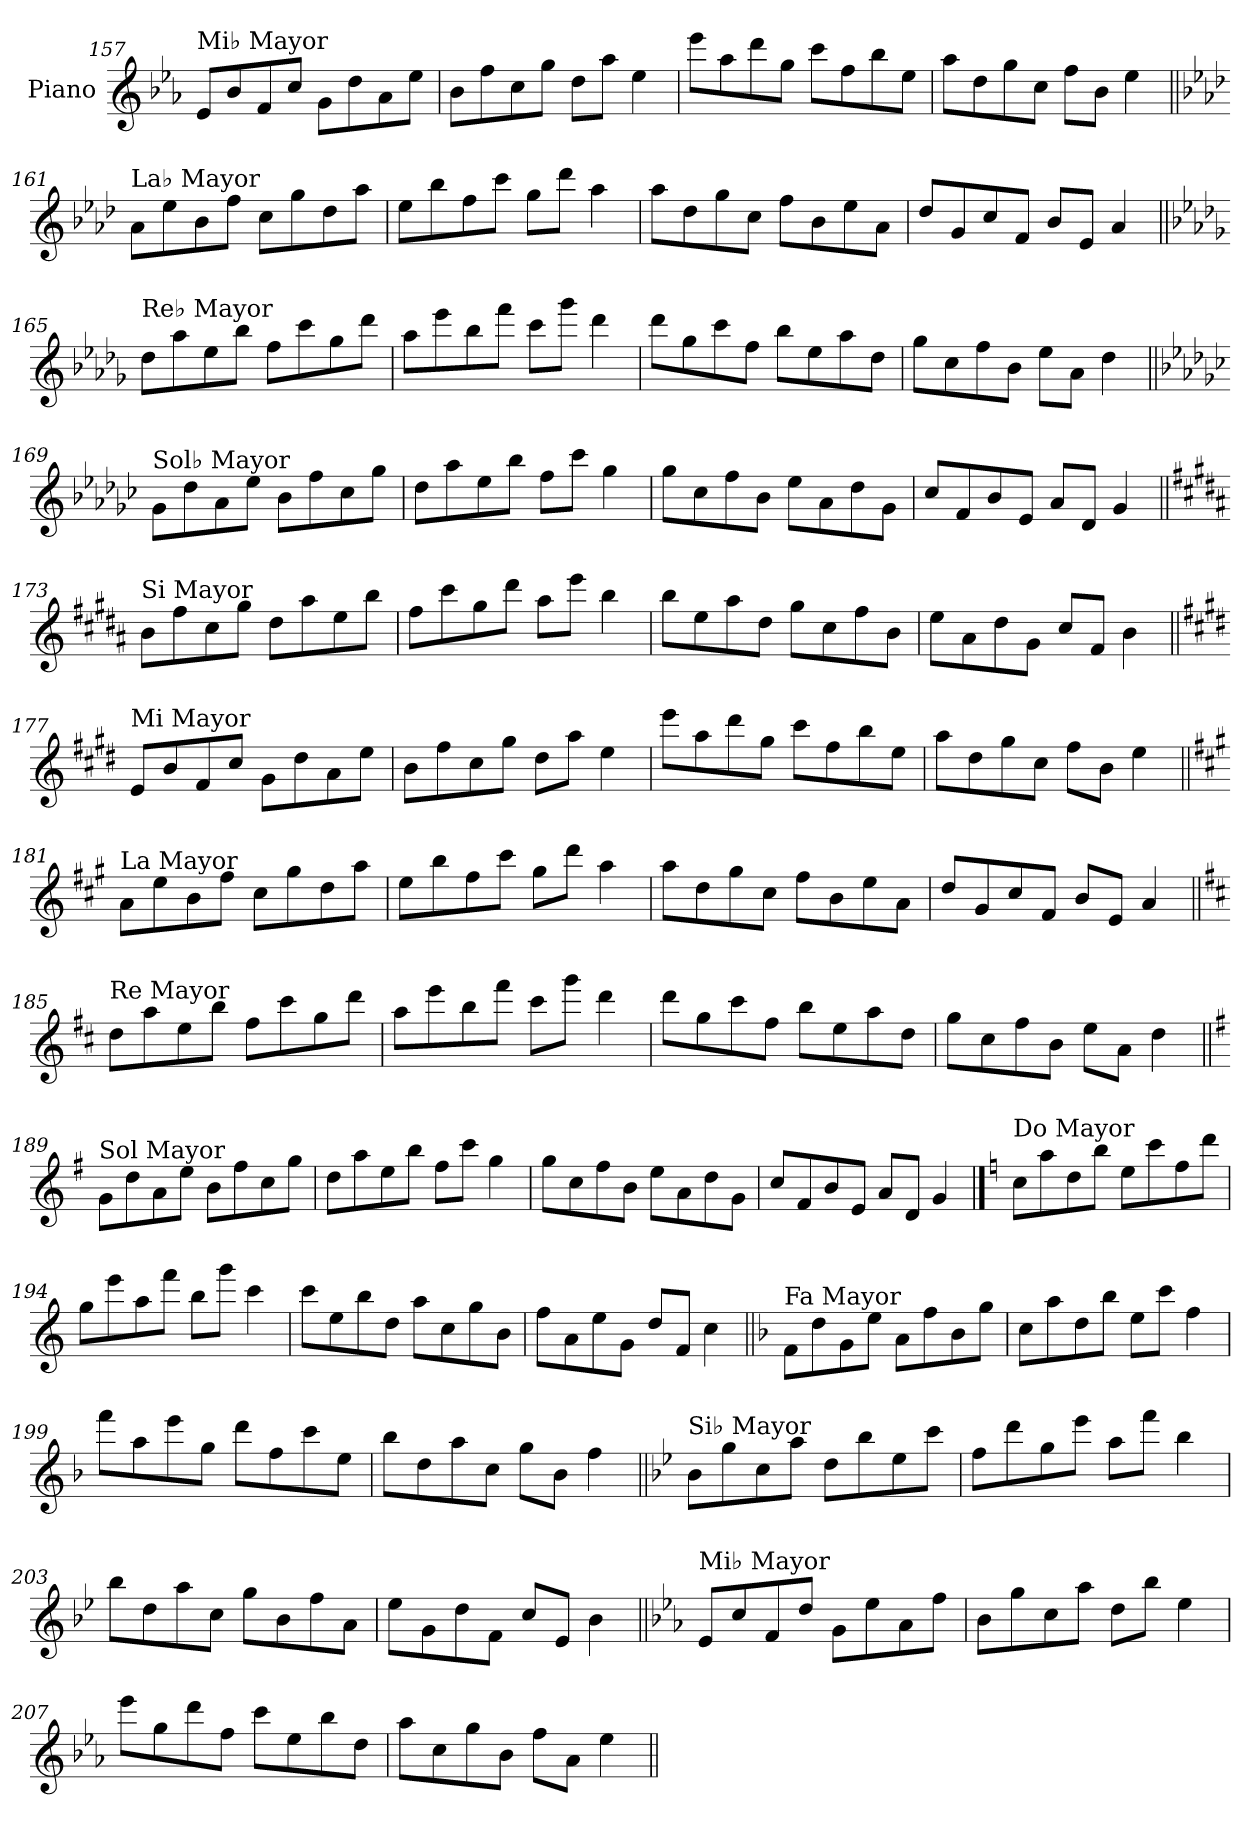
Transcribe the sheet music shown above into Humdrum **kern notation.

**kern
*part1
*staff1
*I"Piano
*I'Pno.
!!LO:LB:g=z
*clefG2
*k[b-e-a-]
=157
!LO:TX:a:t=Mi♭ Mayor
8e-/L
8b-/
8f/
8cc/J
8g\L
8dd\
8a-\
8ee-\J
=158
8b-\L
8ff\
8cc\
8gg\J
8dd\L
8aa-\J
4ee-\
=159
8eee-\L
8aa-\
8ddd\
8gg\J
8ccc\L
8ff\
8bb-\
8ee-\J
=160
8aa-\L
8dd\
8gg\
8cc\J
8ff\L
8b-\J
4ee-\
!!LO:LB:g=z
=161||
*k[b-e-a-d-]
!LO:TX:a:t=La♭ Mayor
8a-\L
8ee-\
8b-\
8ff\J
8cc\L
8gg\
8dd-\
8aa-\J
=162
8ee-\L
8bb-\
8ff\
8ccc\J
8gg\L
8ddd-\J
4aa-\
=163
8aa-\L
8dd-\
8gg\
8cc\J
8ff\L
8b-\
8ee-\
8a-\J
=164
8dd-/L
8g/
8cc/
8f/J
8b-/L
8e-/J
4a-/
!!LO:LB:g=z
=165||
*k[b-e-a-d-g-]
!LO:TX:a:t=Re♭ Mayor
8dd-\L
8aa-\
8ee-\
8bb-\J
8ff\L
8ccc\
8gg-\
8ddd-\J
=166
8aa-\L
8eee-\
8bb-\
8fff\J
8ccc\L
8ggg-\J
4ddd-\
=167
8ddd-\L
8gg-\
8ccc\
8ff\J
8bb-\L
8ee-\
8aa-\
8dd-\J
=168
8gg-\L
8cc\
8ff\
8b-\J
8ee-\L
8a-\J
4dd-\
!!LO:PB:g=z
=169||
*k[b-e-a-d-g-c-]
!LO:TX:a:t=Sol♭ Mayor
8g-\L
8dd-\
8a-\
8ee-\J
8b-\L
8ff\
8cc-\
8gg-\J
=170
8dd-\L
8aa-\
8ee-\
8bb-\J
8ff\L
8ccc-\J
4gg-\
=171
8gg-\L
8cc-\
8ff\
8b-\J
8ee-\L
8a-\
8dd-\
8g-\J
=172
8cc-/L
8f/
8b-/
8e-/J
8a-/L
8d-/J
4g-/
!!LO:LB:g=z
=173||
*k[f#c#g#d#a#]
!LO:TX:a:t=Si Mayor
8b\L
8ff#\
8cc#\
8gg#\J
8dd#\L
8aa#\
8ee\
8bb\J
=174
8ff#\L
8ccc#\
8gg#\
8ddd#\J
8aa#\L
8eee\J
4bb\
=175
8bb\L
8ee\
8aa#\
8dd#\J
8gg#\L
8cc#\
8ff#\
8b\J
=176
8ee\L
8a#\
8dd#\
8g#\J
8cc#/L
8f#/J
4b\
!!LO:LB:g=z
=177||
*k[f#c#g#d#]
!LO:TX:a:t=Mi Mayor
8e/L
8b/
8f#/
8cc#/J
8g#\L
8dd#\
8a\
8ee\J
=178
8b\L
8ff#\
8cc#\
8gg#\J
8dd#\L
8aa\J
4ee\
=179
8eee\L
8aa\
8ddd#\
8gg#\J
8ccc#\L
8ff#\
8bb\
8ee\J
=180
8aa\L
8dd#\
8gg#\
8cc#\J
8ff#\L
8b\J
4ee\
!!LO:LB:g=z
=181||
*k[f#c#g#]
!LO:TX:a:t=La Mayor
8a\L
8ee\
8b\
8ff#\J
8cc#\L
8gg#\
8dd\
8aa\J
=182
8ee\L
8bb\
8ff#\
8ccc#\J
8gg#\L
8ddd\J
4aa\
=183
8aa\L
8dd\
8gg#\
8cc#\J
8ff#\L
8b\
8ee\
8a\J
=184
8dd/L
8g#/
8cc#/
8f#/J
8b/L
8e/J
4a/
!!LO:LB:g=z
=185||
*k[f#c#]
!LO:TX:a:t=Re Mayor
8dd\L
8aa\
8ee\
8bb\J
8ff#\L
8ccc#\
8gg\
8ddd\J
=186
8aa\L
8eee\
8bb\
8fff#\J
8ccc#\L
8ggg\J
4ddd\
=187
8ddd\L
8gg\
8ccc#\
8ff#\J
8bb\L
8ee\
8aa\
8dd\J
=188
8gg\L
8cc#\
8ff#\
8b\J
8ee\L
8a\J
4dd\
!!LO:LB:g=z
=189||
*k[f#]
!LO:TX:a:t=Sol Mayor
8g\L
8dd\
8a\
8ee\J
8b\L
8ff#\
8cc\
8gg\J
=190
8dd\L
8aa\
8ee\
8bb\J
8ff#\L
8ccc\J
4gg\
=191
8gg\L
8cc\
8ff#\
8b\J
8ee\L
8a\
8dd\
8g\J
=192
8cc/L
8f#/
8b/
8e/J
8a/L
8d/J
4g/
!!LO:PB:g=z
==193
*k[]
!LO:TX:a:t=Do Mayor
8cc\L
8aa\
8dd\
8bb\J
8ee\L
8ccc\
8ff\
8ddd\J
=194
8gg\L
8eee\
8aa\
8fff\J
8bb\L
8ggg\J
4ccc\
=195
8ccc\L
8ee\
8bb\
8dd\J
8aa\L
8cc\
8gg\
8b\J
=196
8ff\L
8a\
8ee\
8g\J
8dd/L
8f/J
4cc\
!!LO:LB:g=z
=197||
*k[b-]
!LO:TX:a:t=Fa Mayor
8f\L
8dd\
8g\
8ee\J
8a\L
8ff\
8b-\
8gg\J
=198
8cc\L
8aa\
8dd\
8bb-\J
8ee\L
8ccc\J
4ff\
=199
8fff\L
8aa\
8eee\
8gg\J
8ddd\L
8ff\
8ccc\
8ee\J
=200
8bb-\L
8dd\
8aa\
8cc\J
8gg\L
8b-\J
4ff\
!!LO:LB:g=z
=201||
*k[b-e-]
!LO:TX:a:t=Si♭ Mayor
8b-\L
8gg\
8cc\
8aa\J
8dd\L
8bb-\
8ee-\
8ccc\J
=202
8ff\L
8ddd\
8gg\
8eee-\J
8aa\L
8fff\J
4bb-\
=203
8bb-\L
8dd\
8aa\
8cc\J
8gg\L
8b-\
8ff\
8a\J
=204
8ee-\L
8g\
8dd\
8f\J
8cc/L
8e-/J
4b-\
!!LO:LB:g=z
=205||
*k[b-e-a-]
!LO:TX:a:t=Mi♭ Mayor
8e-/L
8cc/
8f/
8dd/J
8g\L
8ee-\
8a-\
8ff\J
=206
8b-\L
8gg\
8cc\
8aa-\J
8dd\L
8bb-\J
4ee-\
=207
8eee-\L
8gg\
8ddd\
8ff\J
8ccc\L
8ee-\
8bb-\
8dd\J
=208
8aa-\L
8cc\
8gg\
8b-\J
8ff\L
8a-\J
4ee-\
=||
*-
